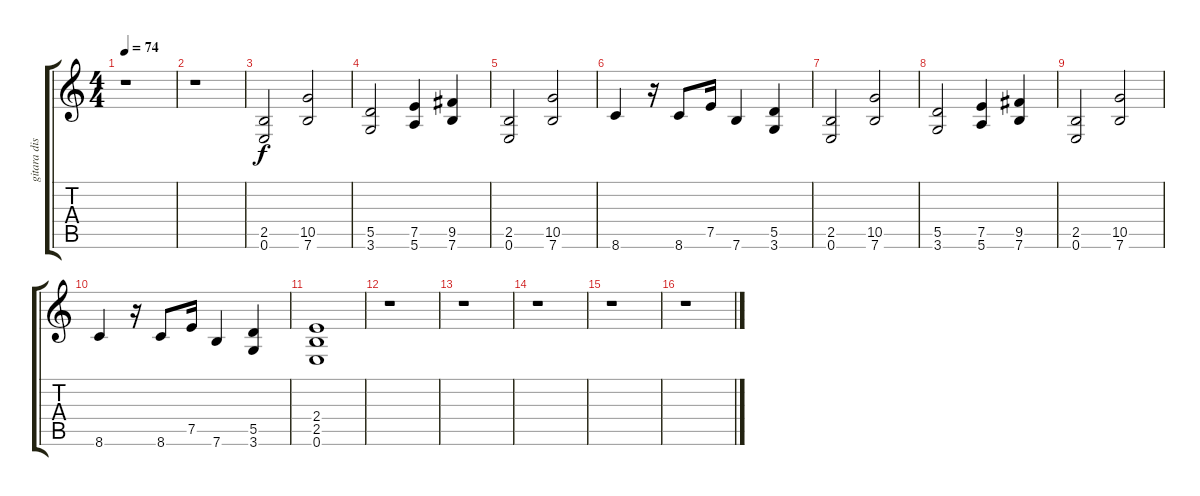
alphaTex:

\track ("gitara dist" "gitara dis") {instrument distortionguitar}
\staff {score tabs}
\tuning (E4 B3 G3 D3 A2 E2) {hide}
\ts (4 4)
\tempo 74
\clef g2
\ks c
r.1{dy ff volume 14} |
r.1 |
(2.5 0.6).2{dy f} (10.5 7.6).2 |
(5.5 3.6).2 (7.5 5.6).4 (9.5 7.6).4 |
(2.5 0.6).2 (10.5 7.6).2 |
8.6.4 r.16 8.6.8 7.5.16 7.6.4 (5.5 3.6).4 |
(2.5 0.6).2 (10.5 7.6).2 |
(5.5 3.6).2 (7.5 5.6).4 (9.5 7.6).4 |
(2.5 0.6).2 (10.5 7.6).2 |
8.6.4 r.16 8.6.8 7.5.16 7.6.4 (5.5 3.6).4 |
(2.4 2.5 0.6).1{volume 0} |
r.1 |
r.1 |
r.1 |
r.1 |
r.1
